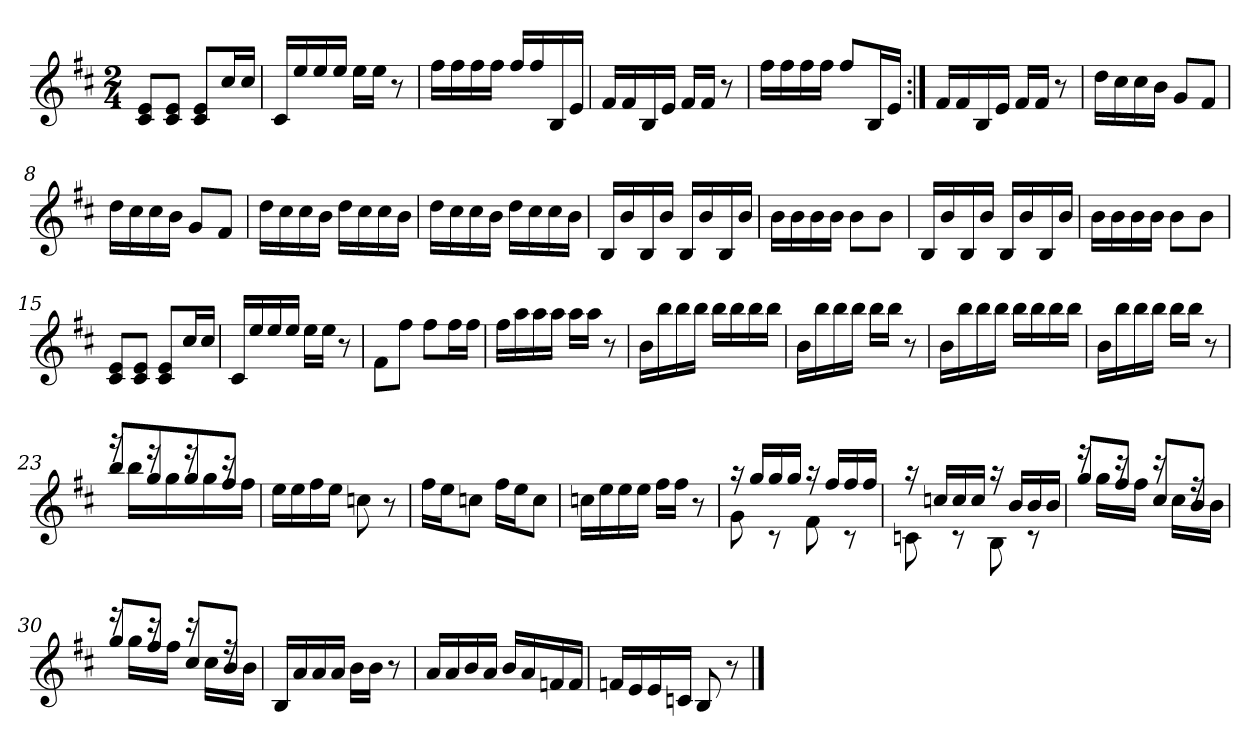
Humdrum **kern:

**kern
*part1
*staff1
*clefG2
*k[f#c#]
*D:
*M2/4
=1
8c# 8eL
8c# 8eJ
8c# 8eL
16cc#L
16cc#JJ
=2
16c#LL
16ee
16ee
16eeJJ
16eeLL
16eeJJ
8r
=3
16ff#LL
16ff#
16ff#
16ff#JJ
16ff#LL
16ff#
16B
16eJJ
=4
16f#LL
16f#
16B
16eJJ
16f#LL
16f#JJ
8r
=5
16ff#LL
16ff#
16ff#
16ff#JJ
8ff#L
16BL
16eJJ
=6:|!
16f#LL
16f#
16B
16eJJ
16f#LL
16f#JJ
8r
=7
16ddLL
16cc#
16cc#
16bJJ
8gL
8f#J
=8
16ddLL
16cc#
16cc#
16bJJ
8gL
8f#J
=9
16ddLL
16cc#
16cc#
16bJJ
16ddLL
16cc#
16cc#
16bJJ
=10
16ddLL
16cc#
16cc#
16bJJ
16ddLL
16cc#
16cc#
16bJJ
=11
16BLL
16b
16B
16bJJ
16BLL
16b
16B
16bJJ
=12
16bLL
16b
16b
16bJJ
8bL
8bJ
=13
16BLL
16b
16B
16bJJ
16BLL
16b
16B
16bJJ
=14
16bLL
16b
16b
16bJJ
8bL
8bJ
=15
8c# 8eL
8c# 8eJ
8c# 8eL
16cc#L
16cc#JJ
=16
16c#LL
16ee
16ee
16eeJJ
16eeLL
16eeJJ
8r
=17
8f#L
8ff#J
8ff#L
16ff#L
16ff#JJ
=18
16ff#LL
16aa
16aa
16aaJJ
16aaLL
16aaJJ
8r
=19
16bLL
16bb
16bb
16bbJJ
16bbLL
16bb
16bb
16bbJJ
=20
16bLL
16bb
16bb
16bbJJ
16bbLL
16bbJJ
8r
=21
16bLL
16bb
16bb
16bbJJ
16bbLL
16bb
16bb
16bbJJ
=22
16bLL
16bb
16bb
16bbJJ
16bbLL
16bbJJ
8r
=23
*^
8bbL	16rggg
.	16bbLL
8gg	16reee
.	16gg
8gg	16reee
.	16gg
8ff#J	16rccc
.	16ff#JJ
*v	*v
=24
16eeLL
16ee
16ff#
16eeJJ
8ccn
8r
=25
16ff#LL
16eeJ
8ccnJ
16ff#LL
16eeJ
8ccJ
=26
16ccnLL
16ee
16ee
16eeJJ
16ff#LL
16ff#JJ
8r
=27
*^
16raa	8g
16ggLL	.
16gg	8rc
16ggJJ	.
16raa	8f#
16ff#LL	.
16ff#	8rc
16ff#JJ	.
=28	=28
16raa	8cn
16ccnLL	.
16cc	8rc
16ccJJ	.
16raa	8B
16bLL	.
16b	8rc
16bJJ	.
=29	=29
8ggL	16reee
.	16ggLL
8ff#J	16rccc
.	16ff#JJ
8cc#L	16rccc
.	16cc#LL
8bJ	16rff
.	16bJJ
=30	=30
8ggL	16reee
.	16ggLL
8ff#J	16rccc
.	16ff#JJ
8cc#L	16rccc
.	16cc#LL
8bJ	16rff
.	16bJJ
*v	*v
=31
16BLL
16a
16a
16aJJ
16bLL
16bJJ
8r
=32
16aLL
16a
16b
16aJJ
16bLL
16a
16fn
16fJJ
=33
16fnLL
16e
16e
16cnJJ
8B
8r
==
*-
